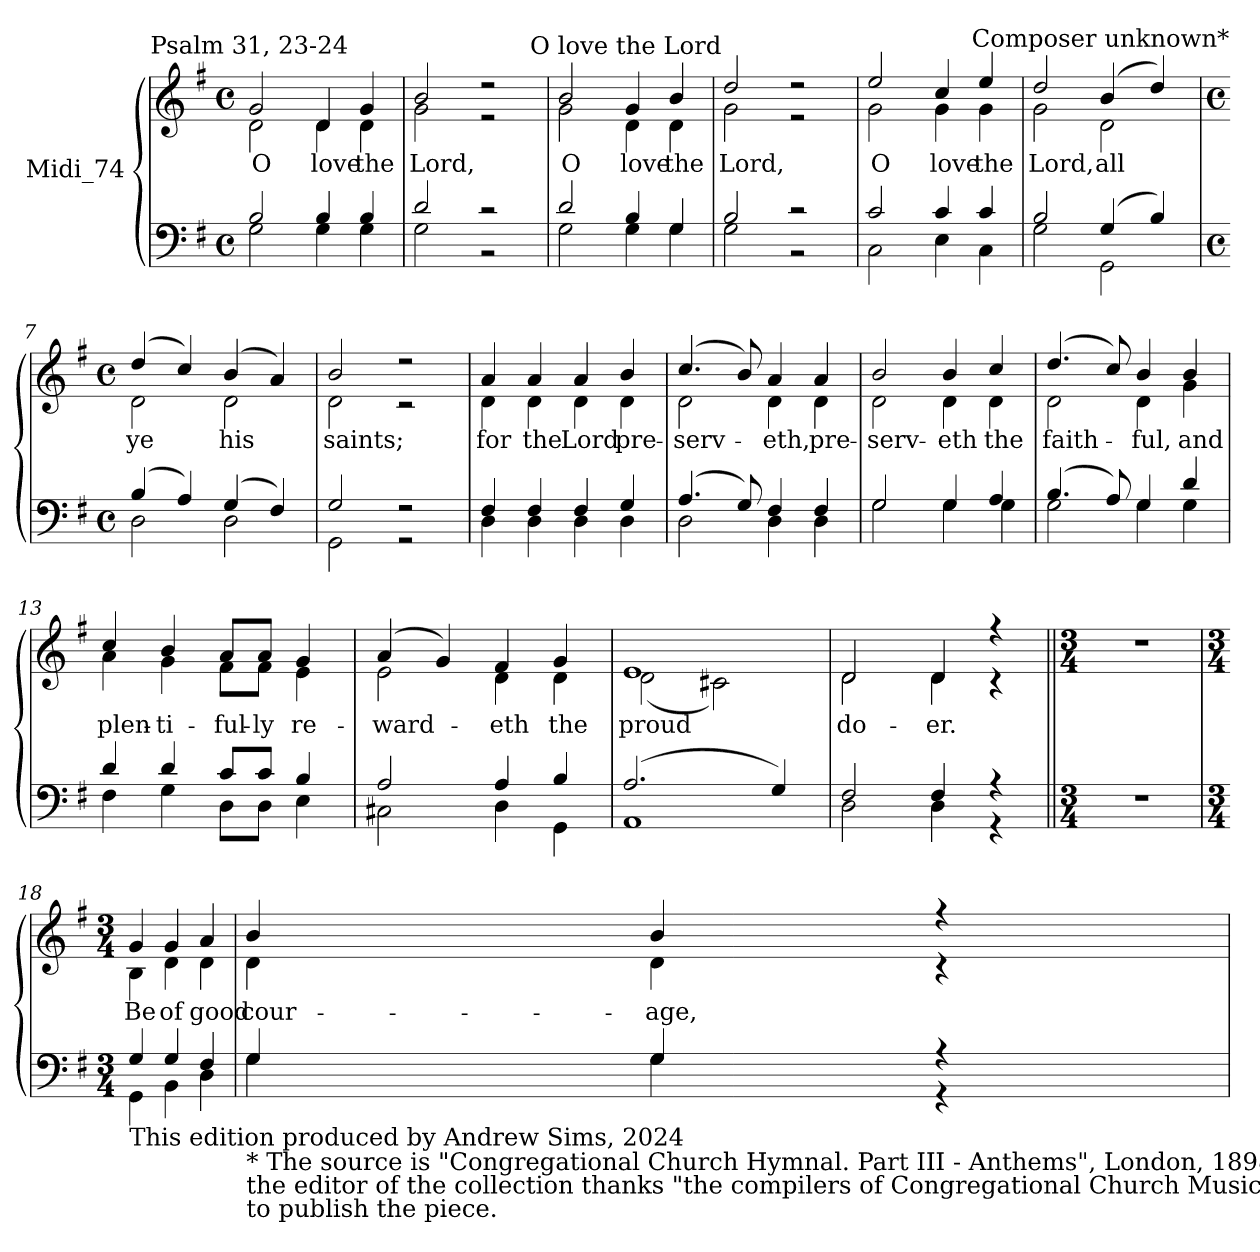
**kern	**kern	**text
*part2	*part1	*part1
*staff2	*staff1	*staff1
*I"Midi_74	*I"Midi_74	*
*clefF4	*clefG2	*
*k[f#]	*k[f#]	*
*G:	*G:	*
*M4/4	*M4/4	*
*met(c)	*met(c)	*
*MM112	*MM112	*
=1	=1	=1
*^	*^	*
!	!	!LO:TX:a:cj:t=Psalm 31, 23-24	!	!
!	!	!	!	!LO:LY:b
2B/	2G\	2g/	2d\	O
!	!	!	!	!LO:LY:b
4B/	4G\	4d/	4d\	love
!	!	!	!	!LO:LY:b
4B/	4G\	4g/	4d\	the
=2	=2	=2	=2	=2
!	!	!	!	!LO:LY:b
2d/	2G\	2b/	2g\	Lord,
2r	2r	2r	2r	.
=3	=3	=3	=3	=3
!	!	!	!	!LO:LY:b
2d/	2G\	2b/	2g\	O
!	!	!LO:TX:a:cj:t=O love the Lord	!	!
!	!	!	!	!LO:LY:b
4B/	4G\	4g/	4d\	love
!	!	!	!	!LO:LY:b
4G/	4G\	4b/	4d\	the
=4	=4	=4	=4	=4
!	!	!	!	!LO:LY:b
2B/	2G\	2dd/	2g\	Lord,
2r	2r	2r	2r	.
=5	=5	=5	=5	=5
!	!	!	!	!LO:LY:b
2c/	2C\	2ee/	2g\	O
!	!	!	!	!LO:LY:b
4c/	4E\	4cc/	4g\	love
!	!	!	!	!LO:LY:b
4c/	4C\	4ee/	4g\	the
=6	=6	=6	=6	=6
!	!	!	!	!LO:LY:b
2B/	2G\	2dd/	2g\	Lord,
!	!	!LO:TX:a:cj:t=Composer unknown*	!	!
!	!	!	!	!LO:LY:b
(>4G/	2GG\	(>4b/	2d\	all
4B/)	.	4dd/)	.	.
!!LO:LB:g=z	!!
=7	=7	=7	=7	=7
*M4/4	*	*M4/4	*	*
*met(c)	*	*met(c)	*	*
!	!	!	!	!LO:LY:b
(>4B/	2D\	(>4dd/	2d\	ye
4A/)	.	4cc/)	.	.
!	!	!	!	!LO:LY:b
(>4G/	2D\	(>4b/	2d\	his
4F#/)	.	4a/)	.	.
=8	=8	=8	=8	=8
!	!	!	!	!LO:LY:b
2G/	2GG\	2b/	2d\	saints;
2r	2r	2r	2r	.
=9	=9	=9	=9	=9
!	!	!	!	!LO:LY:b
4F#/	4D\	4a/	4d\	for
!	!	!	!	!LO:LY:b
4F#/	4D\	4a/	4d\	the
!	!	!	!	!LO:LY:b
4F#/	4D\	4a/	4d\	Lord
!	!	!	!	!LO:LY:b
4G/	4D\	4b/	4d\	pre-
=10	=10	=10	=10	=10
!	!	!	!	!LO:LY:b
(>4.A/	2D\	(>4.cc/	2d\	-serv-
8G/)	.	8b/)	.	.
!	!	!	!	!LO:LY:b
4F#/	4D\	4a/	4d\	-eth,
!	!	!	!	!LO:LY:b
4F#/	4D\	4a/	4d\	pre-
=11	=11	=11	=11	=11
!	!	!	!	!LO:LY:b
2G/	2G\	2b/	2d\	-serv-
!	!	!	!	!LO:LY:b
4G/	4G\	4b/	4d\	-eth
!	!	!	!	!LO:LY:b
4A/	4G\	4cc/	4d\	the
!!LO:LB:g=z	!!
=12	=12	=12	=12	=12
!	!	!	!	!LO:LY:b
(>4.B/	2G\	(>4.dd/	2d\	faith-
8A/)	.	8cc/)	.	.
!	!	!	!	!LO:LY:b
4G/	4G\	4b/	4d\	-ful,
!	!	!	!	!LO:LY:b
4d/	4G\	4b/	4g\	and
=13	=13	=13	=13	=13
!	!	!	!	!LO:LY:b
4d/	4F#\	4cc/	4a\	plen-
!	!	!	!	!LO:LY:b
4d/	4G\	4b/	4g\	-ti-
!	!	!	!	!LO:LY:b
8c/L	8D\L	8a/L	8f#\L	-ful-
!	!	!	!	!LO:LY:b
8c/J	8D\J	8a/J	8f#\J	-ly
!	!	!	!	!LO:LY:b
4B/	4E\	4g/	4e\	re-
=14	=14	=14	=14	=14
!	!	!	!	!LO:LY:b
2A/	2C#X\	(>4a/	2e\	-ward-
.	.	4g/)	.	.
!	!	!	!	!LO:LY:b
4A/	4D\	4f#/	4d\	-eth
!	!	!	!	!LO:LY:b
4B/	4GG\	4g/	4d\	the
=15	=15	=15	=15	=15
!	!	!	!	!LO:LY:b
(>2.A/	1AA\	1e/	(<2d\	proud
.	.	.	2c#X\)	.
4G/)	.	.	.	.
=16	=16	=16	=16	=16
!	!	!	!	!LO:LY:b
2F#/	2D\	2d/	2d\	do-
!	!	!	!	!LO:LY:b
4F#/	4D\	4d/	4d\	-er.
4r	4r	4r	4r	.
*v	*v	*	*	*
*	*v	*v	*
=17||	=17||	=17||
*M3/4	*M3/4	*
2.r	2.r	.
!!LO:LB:g=z
=18	=18	=18
*M3/4	*M3/4	*
*^	*^	*
!LO:TX:b:t=This edition produced by Andrew Sims, 2024	!	!	!	!
!	!	!	!	!LO:LY:b
4G/	4GG\	4g/	4B\	Be
!	!	!	!	!LO:LY:b
4G/	4BB\	4g/	4d\	of
!	!	!	!	!LO:LY:b
4F#/	4D\	4a/	4d\	good
=19	=19	=19	=19	=19
!LO:TX:b:t=* The source is "Congregational Church Hymnal. Part III - Anthems", London, 1898. In the introduction, \nthe editor of the collection thanks "the compilers of Congregational Church Music" for granting permission \nto publish the piece.	!	!	!	!
!	!	!	!	!LO:LY:b
4G/	4G\	4b/	4d\	cour-
!	!	!	!	!LO:LY:b
4G/	4G\	4b/	4d\	-age,
4r	4r	4r	4r	.
*v	*v	*	*	*
*	*v	*v	*
=	=	=
*-	*-	*-
